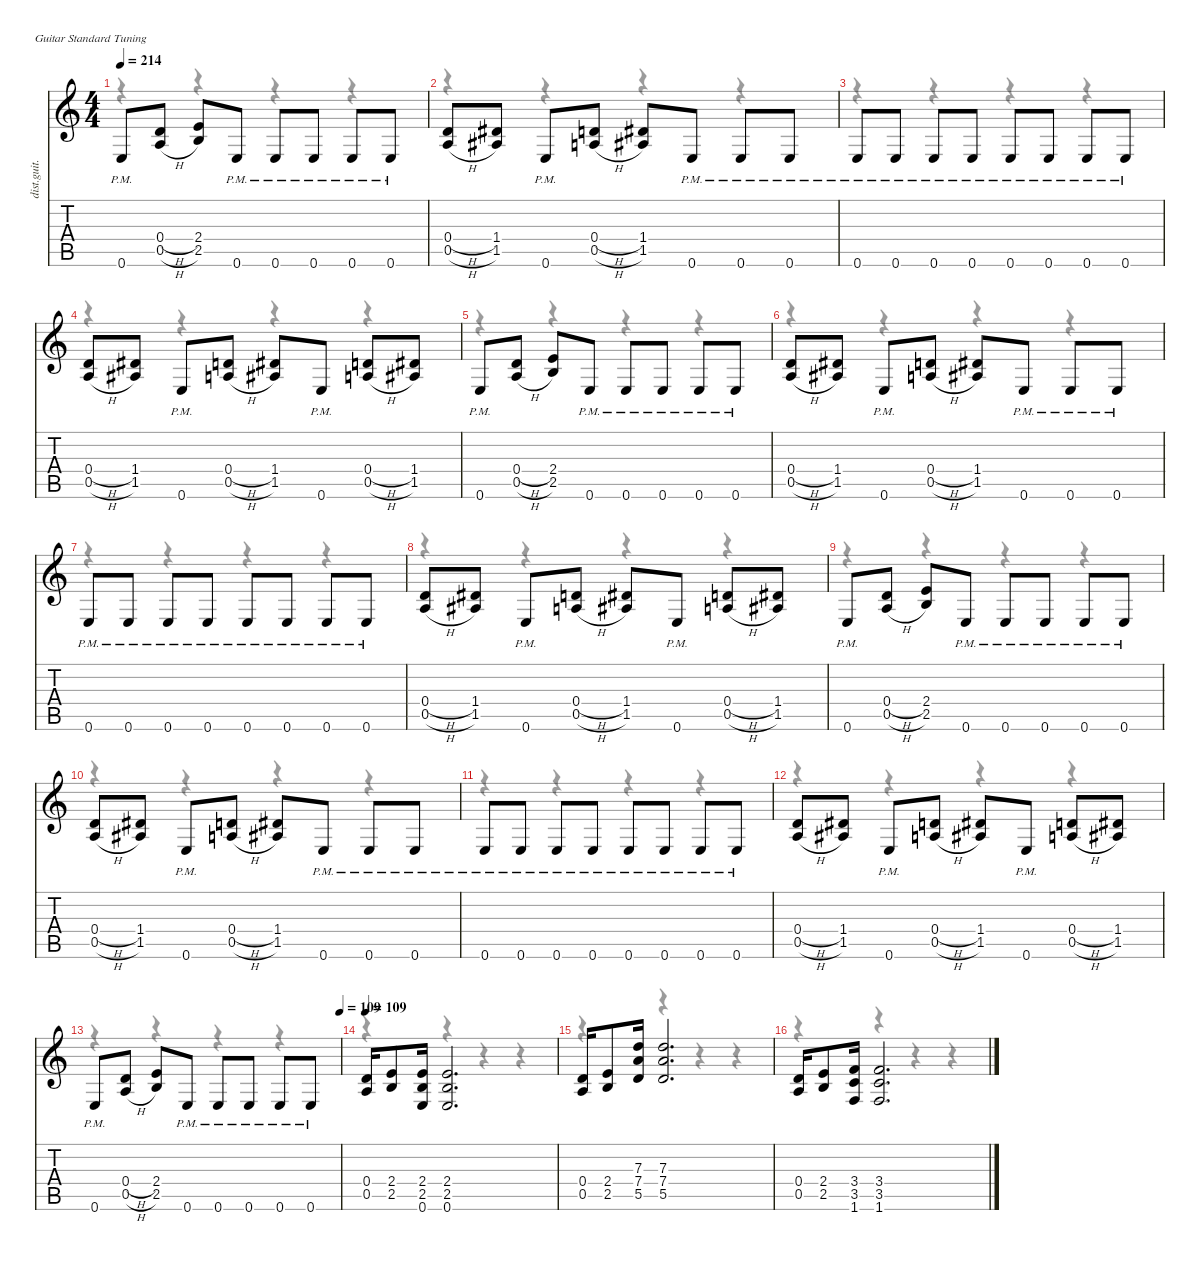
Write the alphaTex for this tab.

\defaultSystemsLayout 4
\hideDynamics
\bracketExtendMode nobrackets
\otherSystemsTrackNameOrientation horizontal
\track ("Kirk Hammett" "dist.guit.") {instrument distortionguitar}
\staff {score tabs}
\tuning (E4 B3 G3 D3 A2 E2)
\voice
\ts (4 4)
\tempo 214
\clef g2
\ks c
0.6{pm}.8{dy f beam Up} (0.4{h} 0.5{h}).8{beam Up} (2.4 2.5).8{beam Up} 0.6{pm}.8{beam Up} 0.6{pm}.8{beam Up} 0.6{pm}.8{beam Up} 0.6{pm}.8{beam Up} 0.6{pm}.8{beam Up} |
(0.4{h} 0.5{h}).8{beam Up} (1.4{acc #} 1.5{acc #}).8{beam Up} 0.6{pm}.8{beam Up} (0.4{h} 0.5{h}).8{beam Up} (1.4{acc #} 1.5{acc #}).8{beam Up} 0.6{pm}.8{beam Up} 0.6{pm}.8{beam Up} 0.6{pm}.8{beam Up} |
0.6{pm}.8{beam Up} 0.6{pm}.8{beam Up} 0.6{pm}.8{beam Up} 0.6{pm}.8{beam Up} 0.6{pm}.8{beam Up} 0.6{pm}.8{beam Up} 0.6{pm}.8{beam Up} 0.6{pm}.8{beam Up} |
(0.4{h} 0.5{h}).8{beam Up} (1.4{acc #} 1.5{acc #}).8{beam Up} 0.6{pm}.8{beam Up} (0.4{h} 0.5{h}).8{beam Up} (1.4{acc #} 1.5{acc #}).8{beam Up} 0.6{pm}.8{beam Up} (0.4{h} 0.5{h}).8{beam Up} (1.4{acc #} 1.5{acc #}).8{beam Up} |
0.6{pm}.8{beam Up} (0.4{h} 0.5{h}).8{beam Up} (2.4 2.5).8{beam Up} 0.6{pm}.8{beam Up} 0.6{pm}.8{beam Up} 0.6{pm}.8{beam Up} 0.6{pm}.8{beam Up} 0.6{pm}.8{beam Up} |
(0.4{h} 0.5{h}).8{beam Up} (1.4{acc #} 1.5{acc #}).8{beam Up} 0.6{pm}.8{beam Up} (0.4{h} 0.5{h}).8{beam Up} (1.4{acc #} 1.5{acc #}).8{beam Up} 0.6{pm}.8{beam Up} 0.6{pm}.8{beam Up} 0.6{pm}.8{beam Up} |
0.6{pm}.8{beam Up} 0.6{pm}.8{beam Up} 0.6{pm}.8{beam Up} 0.6{pm}.8{beam Up} 0.6{pm}.8{beam Up} 0.6{pm}.8{beam Up} 0.6{pm}.8{beam Up} 0.6{pm}.8{beam Up} |
(0.4{h} 0.5{h}).8{beam Up} (1.4{acc #} 1.5{acc #}).8{beam Up} 0.6{pm}.8{beam Up} (0.4{h} 0.5{h}).8{beam Up} (1.4{acc #} 1.5{acc #}).8{beam Up} 0.6{pm}.8{beam Up} (0.4{h} 0.5{h}).8{beam Up} (1.4{acc #} 1.5{acc #}).8{beam Up} |
0.6{pm}.8{beam Up} (0.4{h} 0.5{h}).8{beam Up} (2.4 2.5).8{beam Up} 0.6{pm}.8{beam Up} 0.6{pm}.8{beam Up} 0.6{pm}.8{beam Up} 0.6{pm}.8{beam Up} 0.6{pm}.8{beam Up} |
(0.4{h} 0.5{h}).8{beam Up} (1.4{acc #} 1.5{acc #}).8{beam Up} 0.6{pm}.8{beam Up} (0.4{h} 0.5{h}).8{beam Up} (1.4{acc #} 1.5{acc #}).8{beam Up} 0.6{pm}.8{beam Up} 0.6{pm}.8{beam Up} 0.6{pm}.8{beam Up} |
0.6{pm}.8{beam Up} 0.6{pm}.8{beam Up} 0.6{pm}.8{beam Up} 0.6{pm}.8{beam Up} 0.6{pm}.8{beam Up} 0.6{pm}.8{beam Up} 0.6{pm}.8{beam Up} 0.6{pm}.8{beam Up} |
(0.4{h} 0.5{h}).8{beam Up} (1.4{acc #} 1.5{acc #}).8{beam Up} 0.6{pm}.8{beam Up} (0.4{h} 0.5{h}).8{beam Up} (1.4{acc #} 1.5{acc #}).8{beam Up} 0.6{pm}.8{beam Up} (0.4{h} 0.5{h}).8{beam Up} (1.4{acc #} 1.5{acc #}).8{beam Up} |
\tempo (109 1)
0.6{pm}.8{beam Up} (0.4{h} 0.5{h}).8{beam Up} (2.4 2.5).8{beam Up} 0.6{pm}.8{beam Up} 0.6{pm}.8{beam Up} 0.6{pm}.8{beam Up} 0.6{pm}.8{beam Up} 0.6{pm}.8{beam Up} |
\tempo 109
(0.4 0.5).16{beam Up} (2.4 2.5).8{beam Up} (2.4 2.5 0.6).16{beam Up} (2.4 2.5 0.6).2{d beam Up} |
(0.4 0.5).16{beam Up} (2.4 2.5).8{beam Up} (7.3 7.4 5.5).16{beam Up} (7.3 7.4 5.5).2{d beam Up} |
(0.4 0.5).16{beam Up} (2.4 2.5).8{beam Up} (3.4 3.5 1.6).16{beam Up} (3.4 3.5 1.6).2{d beam Up}
\voice
\clef g2
\ottava regular
\simile none
\ks c
r.4{dy mf beam Down} r.4{beam Down} r.4{beam Down} r.4{beam Down} |
r.4{beam Down} r.4{beam Down} r.4{beam Down} r.4{beam Down} |
r.4{beam Down} r.4{beam Down} r.4{beam Down} r.4{beam Down} |
r.4{beam Down} r.4{beam Down} r.4{beam Down} r.4{beam Down} |
r.4{beam Down} r.4{beam Down} r.4{beam Down} r.4{beam Down} |
r.4{beam Down} r.4{beam Down} r.4{beam Down} r.4{beam Down} |
r.4{beam Down} r.4{beam Down} r.4{beam Down} r.4{beam Down} |
r.4{beam Down} r.4{beam Down} r.4{beam Down} r.4{beam Down} |
r.4{beam Down} r.4{beam Down} r.4{beam Down} r.4{beam Down} |
r.4{beam Down} r.4{beam Down} r.4{beam Down} r.4{beam Down} |
r.4{beam Down} r.4{beam Down} r.4{beam Down} r.4{beam Down} |
r.4{beam Down} r.4{beam Down} r.4{beam Down} r.4{beam Down} |
r.4{beam Down} r.4{beam Down} r.4{beam Down} r.4{beam Down} |
r.4{beam Down} r.4{beam Down} r.4{beam Down} r.4{beam Down} |
r.4{beam Down} r.4{beam Down} r.4{beam Down} r.4{beam Down} |
r.4{beam Down} r.4{beam Down} r.4{beam Down} r.4{beam Down}
